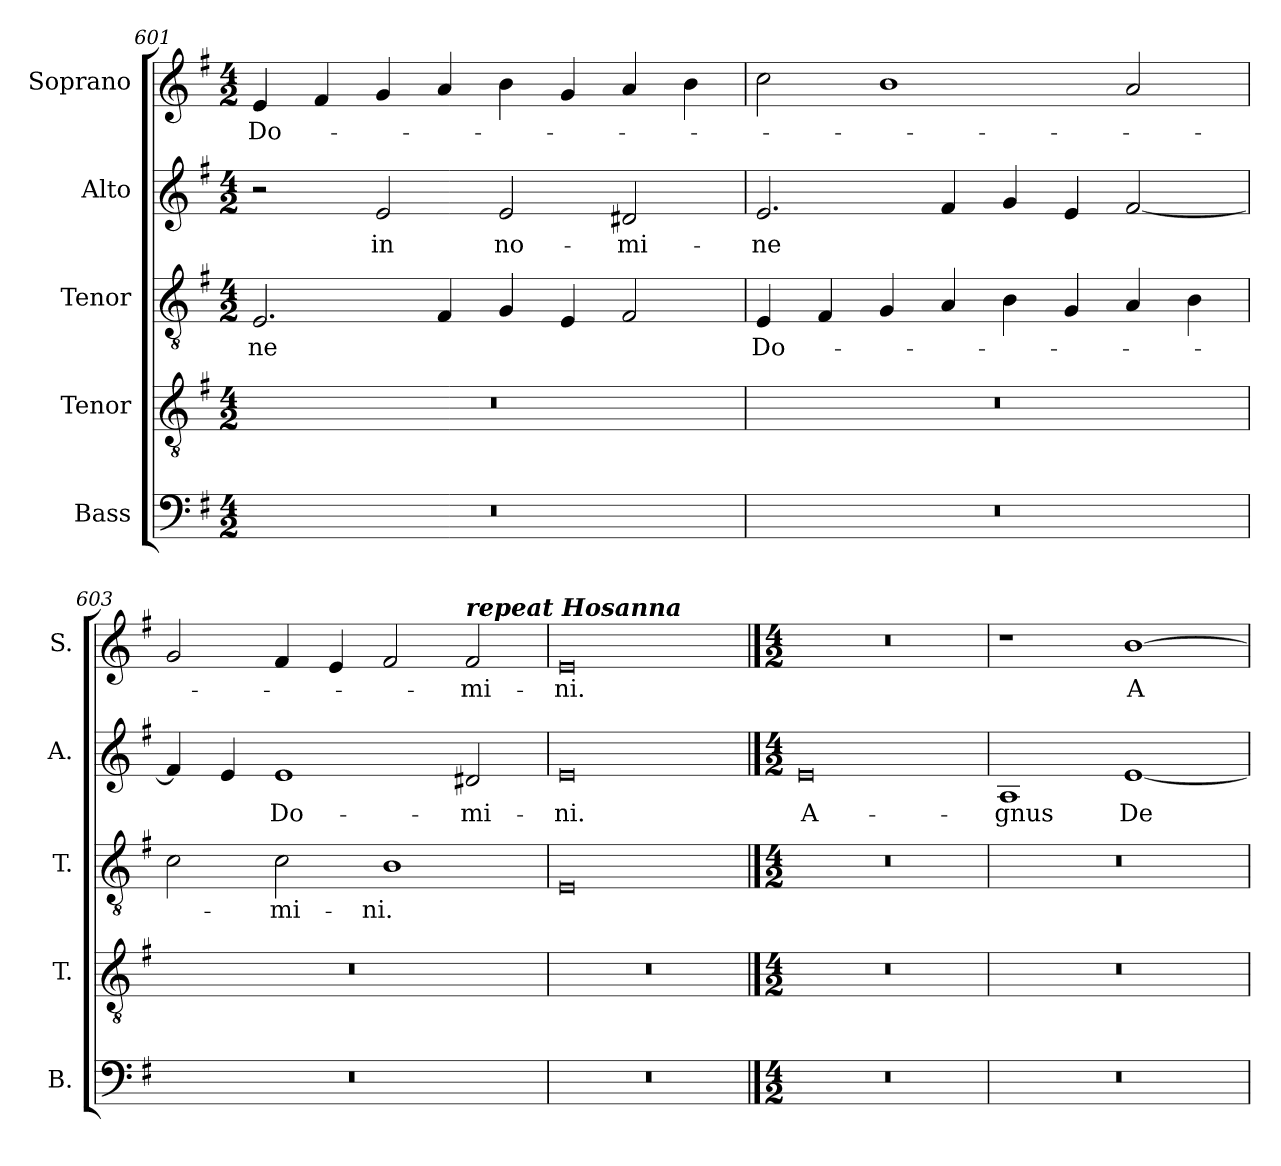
**kern	**kern	**kern	**text	**kern	**text	**kern	**text
*part5	*part4	*part3	*part3	*part2	*part2	*part1	*part1
*staff5	*staff4	*staff3	*staff3	*staff2	*staff2	*staff1	*staff1
*I"Bass	*I"Tenor	*I"Tenor	*	*I"Alto	*	*I"Soprano	*
*I'B.	*I'T.	*I'T.	*	*I'A.	*	*I'S.	*
*clefF4	*clefGv2	*clefGv2	*	*clefG2	*	*clefG2	*
*	*ITrd7c12	*ITrd7c12	*	*	*	*	*
*k[f#]	*k[f#]	*k[f#]	*	*k[f#]	*	*k[f#]	*
*G:	*G:	*G:	*	*G:	*	*G:	*
*M4/2	*M4/2	*M4/2	*	*M4/2	*	*M4/2	*
=601	=601	=601	=601	=601	=601	=601	=601
!LO:N:vis=1	!LO:N:vis=1	!	!	!	!	!	!
!	!	!	!LO:LY:b:color=#000000	!	!	!	!
!	!	!	!	!	!	!	!LO:LY:b:color=#000000
0r	0r	2.EEi/	-ne	2r	.	4ei/	Do-
.	.	.	.	.	.	4f#i/	.
!	!	!	!	!	!LO:LY:b:color=#000000	!	!
.	.	.	.	2ei/	in	4gi/	.
.	.	4FF#i/	.	.	.	4ai/	.
!	!	!	!	!	!LO:LY:b:color=#000000	!	!
.	.	4GGi/	.	2ei/	no-	4bi\	.
.	.	4EEi/	.	.	.	4gi/	.
!	!	!	!	!	!LO:LY:b:color=#000000	!	!
.	.	2FF#i/	.	2d#Xi/	-mi-	4ai/	.
.	.	.	.	.	.	4bi\	.
=602	=602	=602	=602	=602	=602	=602	=602
!LO:N:vis=1	!LO:N:vis=1	!	!	!	!	!	!
!	!	!	!LO:LY:b:color=#000000	!	!	!	!
!	!	!	!	!	!LO:LY:b:color=#000000	!	!
0r	0r	4EEi/	Do-	2.ei/	-ne	2cci\	.
.	.	4FF#i/	.	.	.	.	.
.	.	4GGi/	.	.	.	1bi	.
.	.	4AAi/	.	4f#i/	.	.	.
.	.	4BBi\	.	4gi/	.	.	.
.	.	4GGi/	.	4ei/	.	.	.
.	.	4AAi/	.	[2f#i/	.	2ai/	.
.	.	4BBi\	.	.	.	.	.
=603	=603	=603	=603	=603	=603	=603	=603
!LO:N:vis=1	!LO:N:vis=1	!	!	!	!	!	!
0r	0r	2Ci\	.	4f#i/]	.	2gi/	.
.	.	.	.	4ei/	.	.	.
!	!	!	!LO:LY:b:color=#000000	!	!	!	!
!	!	!	!	!	!LO:LY:b:color=#000000	!	!
.	.	2Ci\	-mi-	1ei	Do-	4f#i/	.
.	.	.	.	.	.	4ei/	.
!	!	!	!LO:LY:b:color=#000000	!	!	!	!
.	.	1BBi	-ni.	.	.	2f#i/	.
!	!	!	!	!	!LO:LY:b:color=#000000	!	!
!	!	!	!	!	!	!LO:TX:a:Bi:t=repeat Hosanna	!
!	!	!	!	!	!	!	!LO:LY:b:color=#000000
.	.	.	.	2d#Xi/	-mi-	2f#i/	-mi-
=604	=604	=604	=604	=604	=604	=604	=604
!LO:N:vis=1	!LO:N:vis=1	!	!	!	!	!	!
!	!	!	!	!	!LO:LY:b:color=#000000	!	!
!	!	!	!	!	!	!	!LO:LY:b:color=#000000
0r	0r	0EEi	.	0ei	-ni.	0ei	-ni.
!!LO:PB:g=z
==605	==605	==605	==605	==605	==605	==605	==605
*M4/2	*M4/2	*M4/2	*	*M4/2	*	*M4/2	*
!LO:N:vis=1	!LO:N:vis=1	!LO:N:vis=1	!	!	!	!	!
*	*	*	*	*	*	*MM184	*
!	!	!	!	!	!LO:LY:b:color=#000000	!LO:N:vis=1	!
0r	0r	0r	.	0ei	A-	0r	.
=606	=606	=606	=606	=606	=606	=606	=606
!LO:N:vis=1	!LO:N:vis=1	!LO:N:vis=1	!	!	!	!	!
!	!	!	!	!	!LO:LY:b:color=#000000	!	!
0r	0r	0r	.	1Ai	-gnus	1r	.
!	!	!	!	!	!LO:LY:b:color=#000000	!	!
!	!	!	!	!	!	!	!LO:LY:b:color=#000000
.	.	.	.	[1ei	De-	[1bi	A-
=	=	=	=	=	=	=	=
*-	*-	*-	*-	*-	*-	*-	*-
